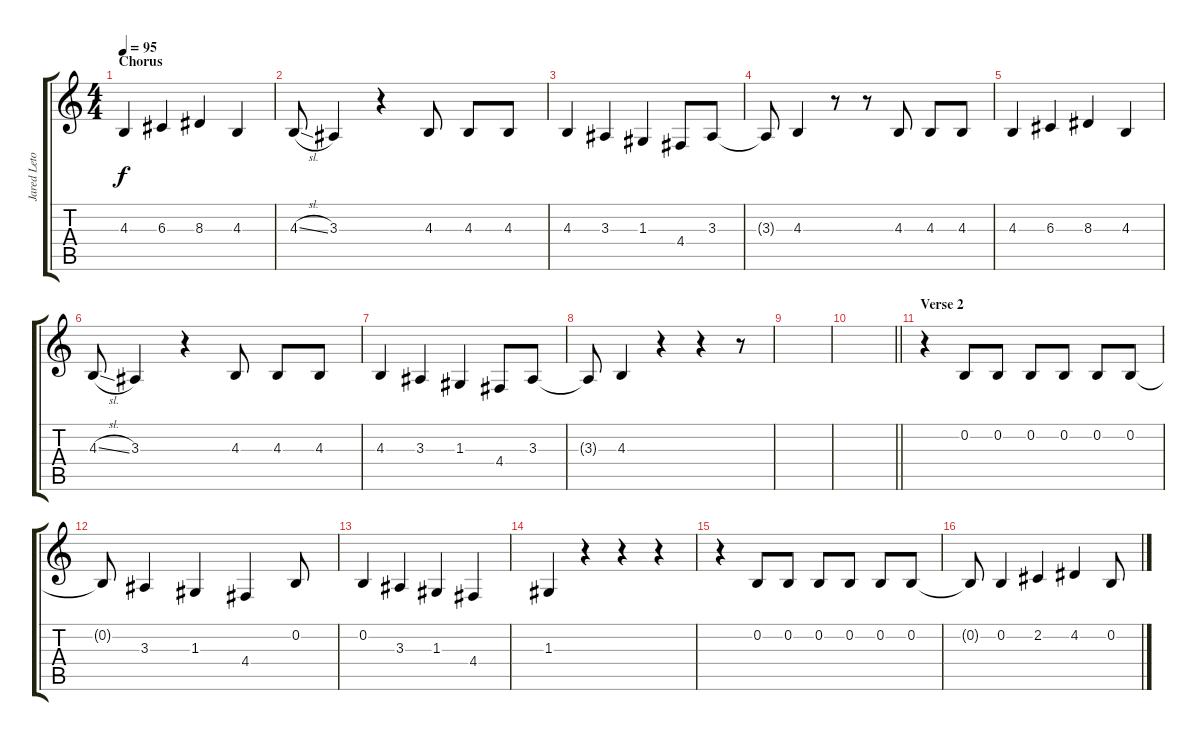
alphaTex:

\track ("Jared Leto (Vocals)" "Jared Leto") {instrument clarinet}
\staff {score tabs}
\tuning (E4 B3 G3 D3 A2 E2) {hide}
\ts (4 4)
\section ("" "Chorus")
\tempo 95
\clef g2
\ks c
4.3.4{dy f} 6.3.4 8.3.4 4.3.4 |
4.3{sl}.8 3.3.4 r.4 4.3.8 4.3.8 4.3.8 |
4.3.4 3.3.4 1.3.4 4.4.8 3.3.8 |
3.3{t}.8 4.3.4 r.8 r.8 4.3.8 4.3.8 4.3.8 |
4.3.4 6.3.4 8.3.4 4.3.4 |
4.3{sl}.8 3.3.4 r.4 4.3.8 4.3.8 4.3.8 |
4.3.4 3.3.4 1.3.4 4.4.8 3.3.8 |
3.3{t}.8 4.3.4 r.4 r.4 r.8 |
|
\barLineRight lightlight
|
\section ("" "Verse 2")
r.4 0.2.8 0.2.8 0.2.8 0.2.8 0.2.8 0.2.8 |
0.2{t}.8 3.3.4 1.3.4 4.4.4 0.2.8 |
0.2.4 3.3.4 1.3.4 4.4.4 |
1.3.4 r.4 r.4 r.4 |
r.4 0.2.8 0.2.8 0.2.8 0.2.8 0.2.8 0.2.8 |
0.2{t}.8 0.2.4 2.2.4 4.2.4 0.2.8
